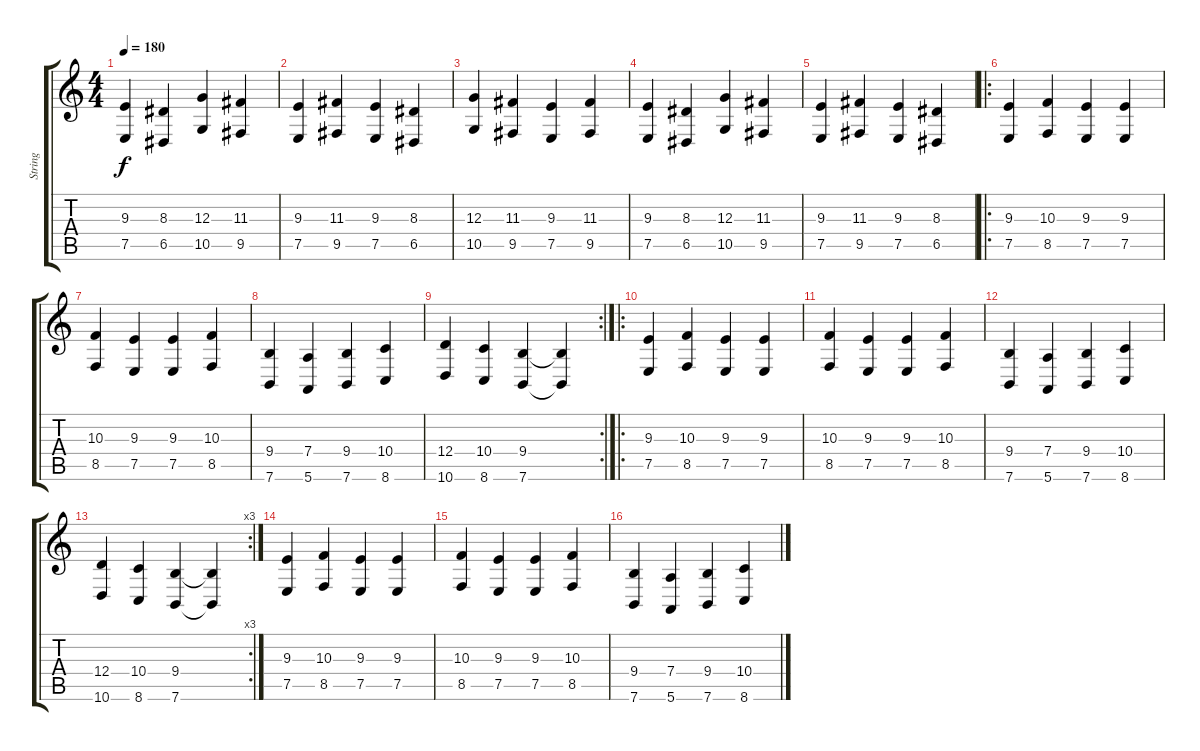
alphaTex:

\track ("String" "String") {instrument stringensemble2}
\staff {score tabs}
\tuning (E4 B3 G3 D3 A2 E2) {hide}
\ts (4 4)
\tempo 180
\clef g2
\ks c
(9.3 7.5).4{dy f} (8.3 6.5).4 (12.3 10.5).4 (11.3 9.5).4 |
(9.3 7.5).4 (11.3 9.5).4 (9.3 7.5).4 (8.3 6.5).4 |
(12.3 10.5).4 (11.3 9.5).4 (9.3 7.5).4 (11.3 9.5).4 |
(9.3 7.5).4 (8.3 6.5).4 (12.3 10.5).4 (11.3 9.5).4 |
(9.3 7.5).4 (11.3 9.5).4 (9.3 7.5).4 (8.3 6.5).4 |
\ro
(9.3 7.5).4 (10.3 8.5).4 (9.3 7.5).4 (9.3 7.5).4 |
(10.3 8.5).4 (9.3 7.5).4 (9.3 7.5).4 (10.3 8.5).4 |
(9.4 7.6).4 (7.4 5.6).4 (9.4 7.6).4 (10.4 8.6).4 |
\rc 2
(12.4 10.6).4 (10.4 8.6).4 (9.4 7.6).4 (9.4{t} 7.6{t}).4 |
\ro
(9.3 7.5).4 (10.3 8.5).4 (9.3 7.5).4 (9.3 7.5).4 |
(10.3 8.5).4 (9.3 7.5).4 (9.3 7.5).4 (10.3 8.5).4 |
(9.4 7.6).4 (7.4 5.6).4 (9.4 7.6).4 (10.4 8.6).4 |
\rc 3
(12.4 10.6).4 (10.4 8.6).4 (9.4 7.6).4 (9.4{t} 7.6{t}).4 |
(9.3 7.5).4 (10.3 8.5).4 (9.3 7.5).4 (9.3 7.5).4 |
(10.3 8.5).4 (9.3 7.5).4 (9.3 7.5).4 (10.3 8.5).4 |
(9.4 7.6).4 (7.4 5.6).4 (9.4 7.6).4 (10.4 8.6).4
